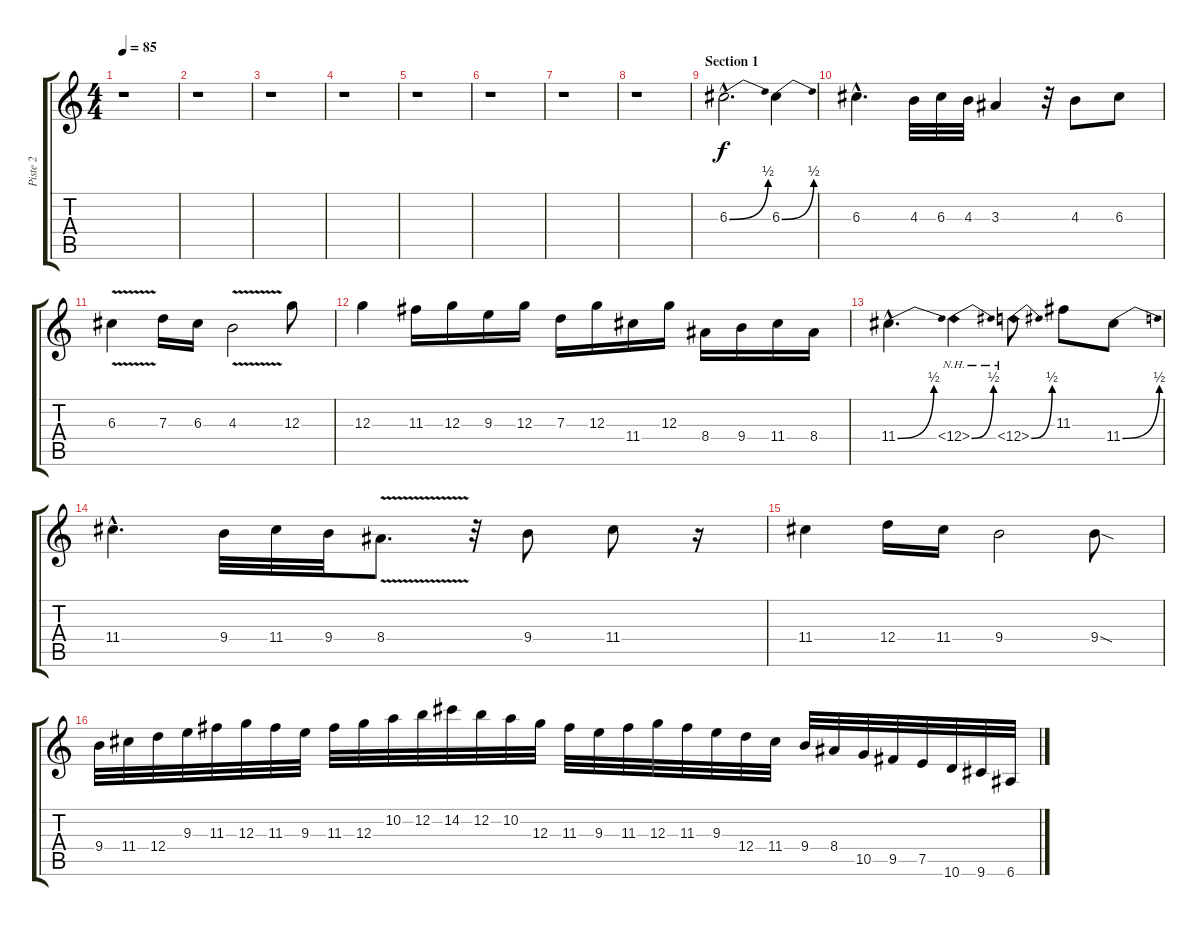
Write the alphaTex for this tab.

\track ("Piste 2" "Piste 2") {instrument distortionguitar}
\staff {score tabs}
\tuning (E4 B3 G3 D3 A2 E2) {hide}
\ts (4 4)
\tempo 85
\clef g2
\ks c
r.1{dy f instrument distortionguitar} |
r.1 |
r.1 |
r.1 |
r.1 |
r.1 |
r.1 |
r.1 |
\section ("" "Section 1")
6.3{be (bend 0 0 60 2) hac}.2{d} 6.3{be (bend 0 0 60 2)}.4 |
6.3{hac}.4{d} 4.3.32 6.3.32 4.3.32 3.3.4 r.32 4.3.8 6.3.8 |
6.3{v}.4 7.3.16 6.3.16 4.3{v}.2 12.3.8 |
12.3.4 11.3.16 12.3.16 9.3.16 12.3.16 7.3.16 12.3.16 11.4.16 12.3.16 8.4.16 9.4.16 11.4.16 8.4.16 |
11.4{be (bend 0 0 60 2) hac}.4{d} 11.4{be (bend 0 0 60 2) nh}.4 11.4{be (bend 0 0 60 2) nh}.8 11.3.8 11.4{be (bend 0 0 60 2)}.8 |
11.4{hac}.4{d} 9.4.32 11.4.32 9.4.32 8.4{v}.8{d} r.32 9.4.8 11.4.8 r.16 |
11.4.4 12.4.16 11.4.16 9.4.2 9.4{sod}.8 |
9.4.32 11.4.32 12.4.32 9.3.32 11.3.32 12.3.32 11.3.32 9.3.32 11.3.32 12.3.32 10.2.32 12.2.32 14.2.32 12.2.32 10.2.32 12.3.32 11.3.32 9.3.32 11.3.32 12.3.32 11.3.32 9.3.32 12.4.32 11.4.32 9.4.32 8.4.32 10.5.32 9.5.32 7.5.32 10.6.32 9.6.32 6.6.32
